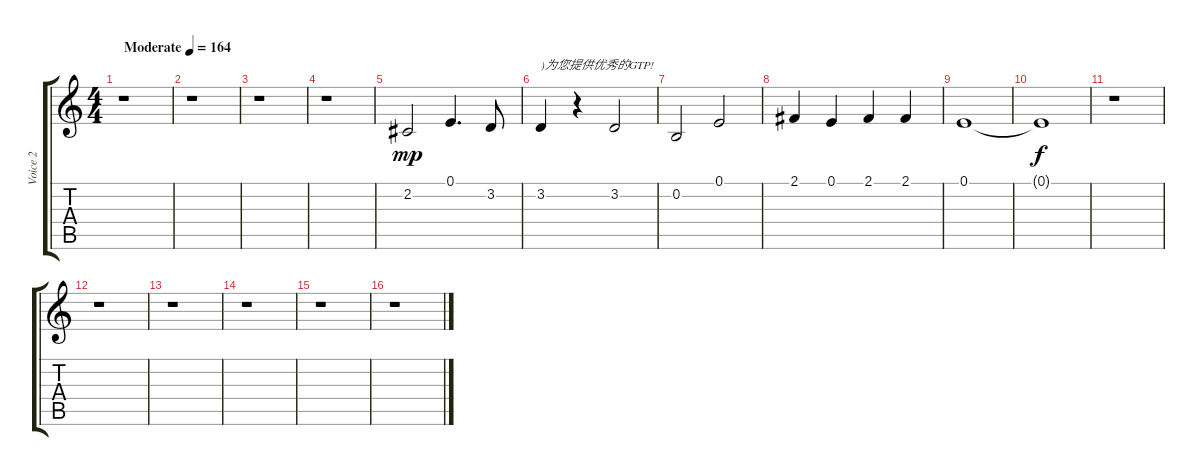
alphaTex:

\track ("Voice 2" "Voice 2") {instrument synthvoice}
\staff {score tabs}
\tuning (E4 B3 G3 D3 A2 E2) {hide}
\ts (4 4)
\tempo (164 "Moderate")
\clef g2
\ks c
r.1{dy mp instrument synthvoice} |
r.1 |
r.1 |
r.1 |
2.2.2 0.1.4{d} 3.2.8 |
3.2.4{txt ")为您提供优秀的GTP!"} r.4 3.2.2 |
0.2.2 0.1.2 |
2.1.4 0.1.4 2.1.4 2.1.4 |
0.1.1 |
0.1{t}.1{dy f} |
r.1 |
r.1 |
r.1 |
r.1 |
r.1 |
r.1
